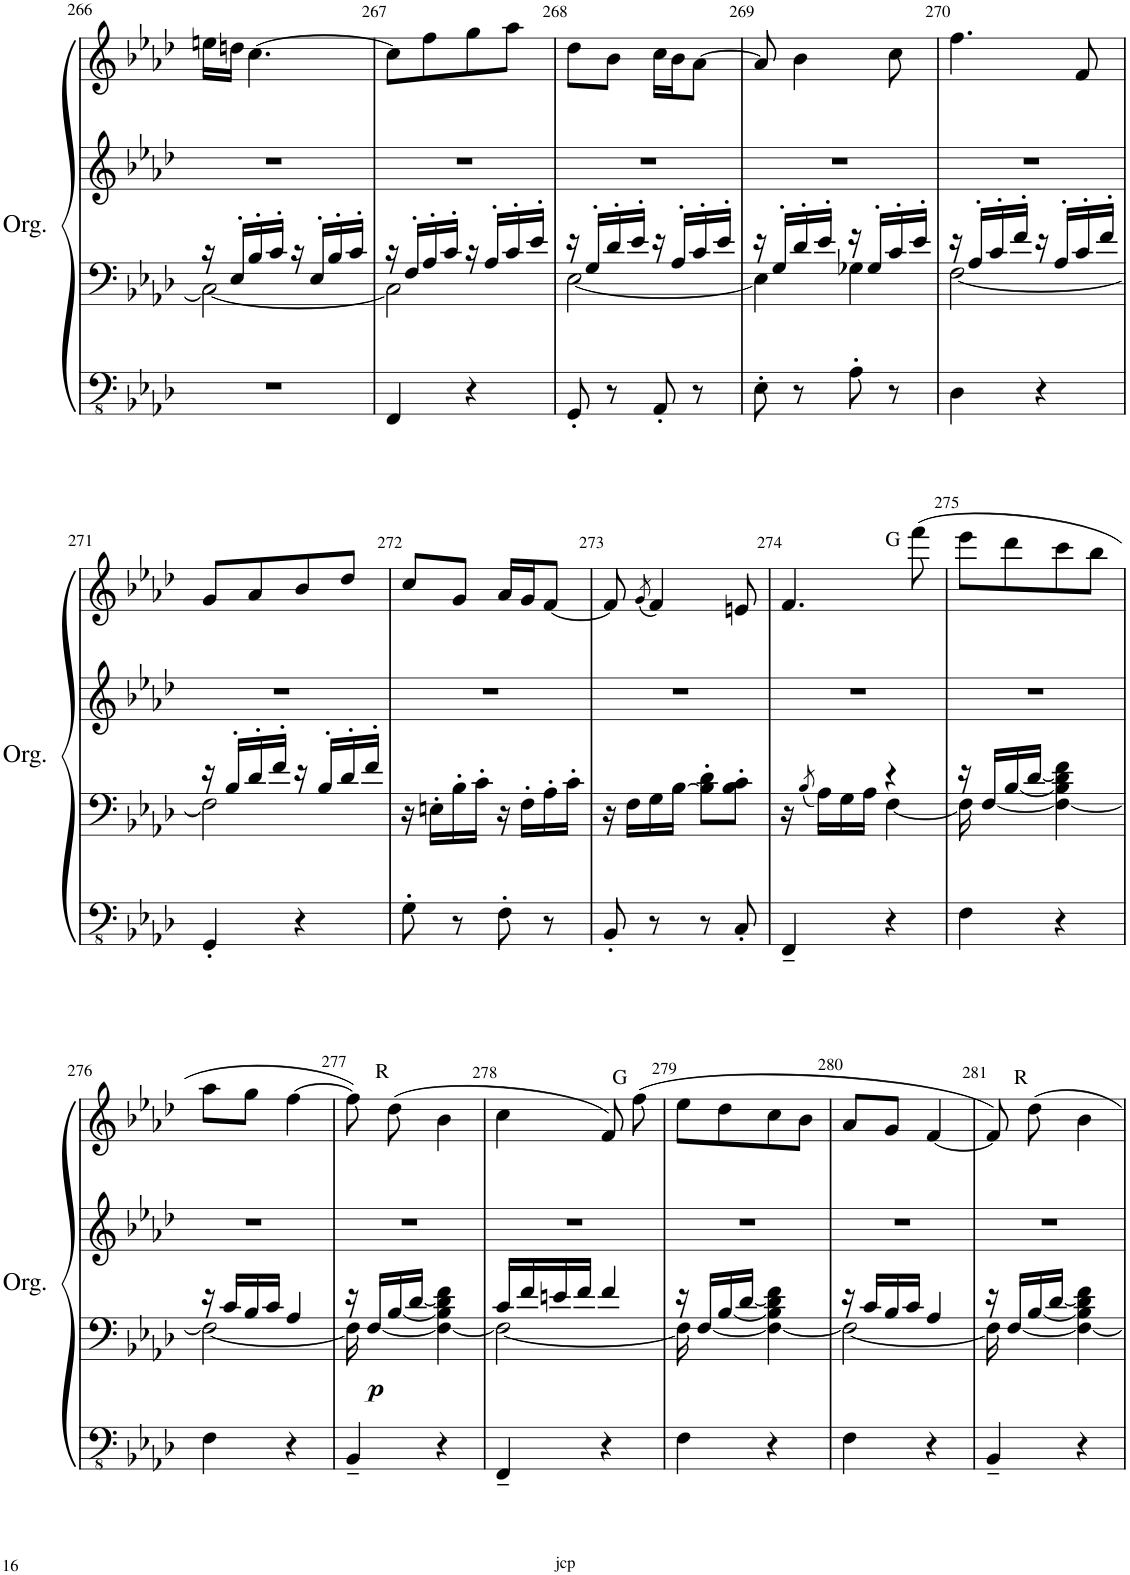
**kern	**kern	**kern	**kern	**dynam
*part1	*part1	*part1	*part1	*part1
*staff4	*staff3	*staff2	*staff1	*staff1/2/3/4
*I"Orgue à tuyaux	*	*	*	*
*I'Org.	*	*	*	*
!!LO:PB:g=z
*clefFv4	*clefF4	*clefG2	*clefG2	*
*k[b-e-a-d-]	*k[b-e-a-d-]	*k[b-e-a-d-]	*k[b-e-a-d-]	*
*M2/4	*M2/4	*M2/4	*M2/4	*
=266	=266	=266	=266	=266
*	*^	*	*	*
2r	2C\_	16r	2r	16een\LL	.
.	.	16E-'/LL	.	16ddn\JJ	.
.	.	16B-'/	.	[4.cc\	.
.	.	16c'/JJ	.	.	.
.	.	16r	.	.	.
.	.	16E-'/LL	.	.	.
.	.	16B-'/	.	.	.
.	.	16c'/JJ	.	.	.
=267	=267	=267	=267	=267	=267
4FFF/	2C\]	16r	2r	8cc\L]	.
.	.	16F'/LL	.	.	.
.	.	16A-'/	.	8ff\	.
.	.	16c'/JJ	.	.	.
4r	.	16r	.	8gg\	.
.	.	16A-'/LL	.	.	.
.	.	16c'/	.	8aa-\J	.
.	.	16e-'/JJ	.	.	.
=268	=268	=268	=268	=268	=268
8GGG'/	[2E-\	16r	2r	8dd-\L	.
.	.	16G'/LL	.	.	.
8r	.	16d-'/	.	8b-\J	.
.	.	16e-'/JJ	.	.	.
8AAA-'/	.	16r	.	16cc\LL	.
.	.	16A-'/LL	.	16b-\J	.
8r	.	16c'/	.	[8a-\J	.
.	.	16e-'/JJ	.	.	.
=269	=269	=269	=269	=269	=269
8EE-'\	4E-\]	16r	2r	8a-/]	.
.	.	16G'/LL	.	.	.
8r	.	16d-'/	.	4b-\	.
.	.	16e-'/JJ	.	.	.
8AA-'\	4G-X\	16r	.	.	.
.	.	16G-'/LL	.	.	.
8r	.	16c'/	.	8cc\	.
.	.	16e-'/JJ	.	.	.
=270	=270	=270	=270	=270	=270
4DD-\	[2F\	16r	2r	4.ff\	.
.	.	16A-'/LL	.	.	.
.	.	16c'/	.	.	.
.	.	16f'/JJ	.	.	.
4r	.	16r	.	.	.
.	.	16A-'/LL	.	.	.
.	.	16c'/	.	8f/	.
.	.	16f'/JJ	.	.	.
!!LO:LB:g=z
=271	=271	=271	=271	=271	=271
4GGG'/	2F\]	16r	2r	8g/L	.
.	.	16B-'/LL	.	.	.
.	.	16d-'/	.	8a-/	.
.	.	16f'/JJ	.	.	.
4r	.	16r	.	8b-/	.
.	.	16B-'/LL	.	.	.
.	.	16d-'/	.	8dd-/J	.
.	.	16f'/JJ	.	.	.
*	*v	*v	*	*	*
=272	=272	=272	=272	=272
8GG'\	16r	2r	8cc/L	.
.	16En'\LL	.	.	.
8r	16B-'\	.	8g/J	.
.	16c'\JJ	.	.	.
8FF'\	16r	.	16a-/LL	.
.	16F'\LL	.	16g/J	.
8r	16A-'\	.	[8f/J	.
.	16c'\JJ	.	.	.
=273	=273	=273	=273	=273
8BBB-'/	16r	2r	8f/]	.
.	16F\LL	.	.	.
.	.	.	(8qg/	.
8r	16G\	.	4f/)	.
.	[16B-\JJ	.	.	.
8r	8B-\]' 8d-\'L	.	.	.
8CC'/	8B-\' 8c\'J	.	8en/	.
=274	=274	=274	=274	=274
*	*^	*	*	*
4FFF~/	4ryy	16r	2r	4.f/	.
.	.	8qB-/	.	.	.
.	.	16A-\LL	.	.	.
.	.	16G\	.	.	.
.	.	16A-\JJ	.	.	.
4r	[4F\	4r	.	.	.
!	!	!	!	!LO:TX:a:t=G	!
.	.	.	.	(8fff\	.
=275	=275	=275	=275	=275	=275
4FF\	16F\]	16r	2r	8eee-\L	.
.	4..ryy	[<16F/LL	.	.	.
.	.	[<16B-/	.	8ddd-\	.
.	.	[<16d-/JJ	.	.	.
4r	.	4F\_ 4B-\] 4d-\] 4f\	.	8ccc\	.
.	.	.	.	8bb-\J	.
!!LO:LB:g=z
=276	=276	=276	=276	=276	=276
4FF\	2F\_	16r	2r	8aa-\L	.
.	.	16c/LL	.	.	.
.	.	16B-/	.	8gg\J	.
.	.	16c/JJ	.	.	.
4r	.	4A-/	.	[4ff\	.
=277	=277	=277	=277	=277	=277
4BBB-~/	16F\]	16r	2r	8ff\])	.
!	!	!	!	!	!LO:DY:b=3
.	4..ryy	[<16F/LL	.	.	p
!	!	!	!	!LO:TX:a:t=R	!
.	.	[<16B-/	.	(8dd-\	.
.	.	[<16d-/JJ	.	.	.
4r	.	4F\_ 4B-\] 4d-\] 4f\	.	4b-\	.
=278	=278	=278	=278	=278	=278
4FFF~/	2F\_	16c/LL	2r	4cc\	.
.	.	16f/	.	.	.
.	.	16en/	.	.	.
.	.	16f/JJ	.	.	.
4r	.	4f/	.	8f/)	.
!	!	!	!	!LO:TX:a:t=G	!
.	.	.	.	(8ff\	.
=279	=279	=279	=279	=279	=279
4FF\	16F\]	16r	2r	8ee-\L	.
.	4..ryy	[<16F/LL	.	.	.
.	.	[<16B-/	.	8dd-\	.
.	.	[<16d-/JJ	.	.	.
4r	.	4F\_ 4B-\] 4d-\] 4f\	.	8cc\	.
.	.	.	.	8b-\J	.
=280	=280	=280	=280	=280	=280
4FF\	2F\_	16r	2r	8a-/L	.
.	.	16c/LL	.	.	.
.	.	16B-/	.	8g/J	.
.	.	16c/JJ	.	.	.
4r	.	4A-/	.	[4f/	.
=281	=281	=281	=281	=281	=281
4BBB-~/	16F\]	16r	2r	8f/])	.
.	4..ryy	[<16F/LL	.	.	.
!	!	!	!	!LO:TX:a:t=R	!
.	.	[<16B-/	.	8dd-\	.
.	.	[<16d-/JJ	.	.	.
4r	.	4F\_ 4B-\] 4d-\] 4f\	.	4b-\	.
*	*v	*v	*	*	*
=	=	=	=	=
*-	*-	*-	*-	*-
